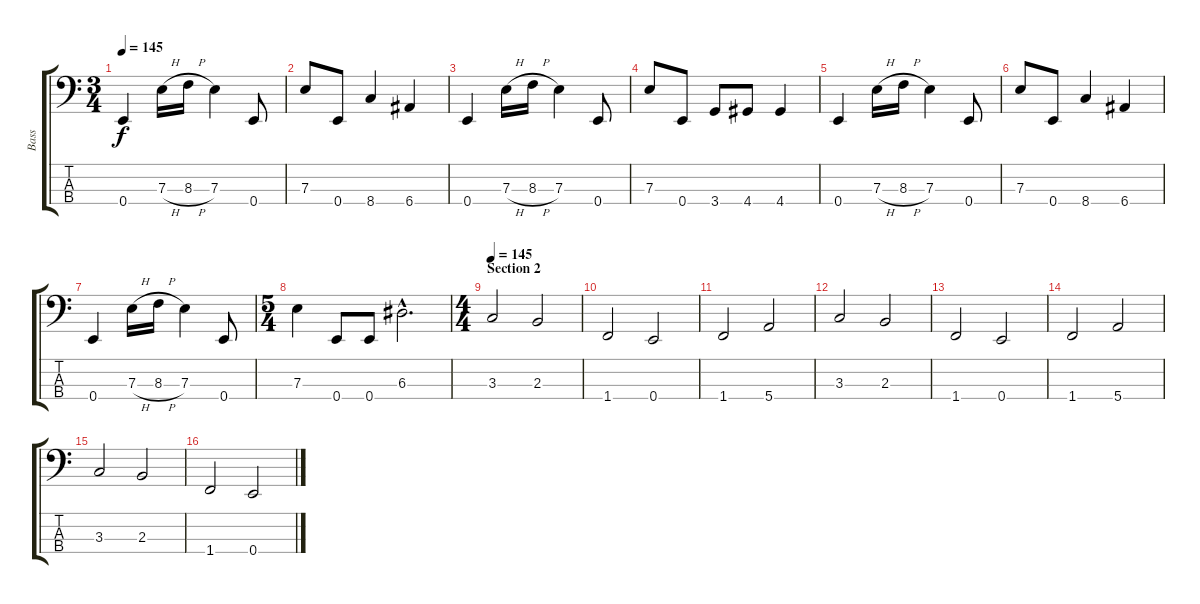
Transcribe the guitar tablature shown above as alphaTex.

\track ("Bass" "Bass") {instrument electricbassfinger}
\staff {score tabs}
\tuning (G2 D2 A1 E1) {hide}
\ts (3 4)
\tempo 145
\clef f4
\ks c
0.4.4{dy f} 7.3{h}.16 8.3{h}.16 7.3.4 0.4.8 |
7.3.8 0.4.8 8.4.4 6.4.4 |
0.4.4 7.3{h}.16 8.3{h}.16 7.3.4 0.4.8 |
7.3.8 0.4.8 3.4.8 4.4.8 4.4.4 |
0.4.4 7.3{h}.16 8.3{h}.16 7.3.4 0.4.8 |
7.3.8 0.4.8 8.4.4 6.4.4 |
0.4.4 7.3{h}.16 8.3{h}.16 7.3.4 0.4.8 |
\ts (5 4)
7.3.4 0.4.8 0.4.8 6.3{hac}.2{d} |
\ts (4 4)
\section ("" "Section 2")
\tempo 145
3.3.2 2.3.2 |
1.4.2 0.4.2 |
1.4.2 5.4.2 |
3.3.2 2.3.2 |
1.4.2 0.4.2 |
1.4.2 5.4.2 |
3.3.2 2.3.2 |
1.4.2 0.4.2
